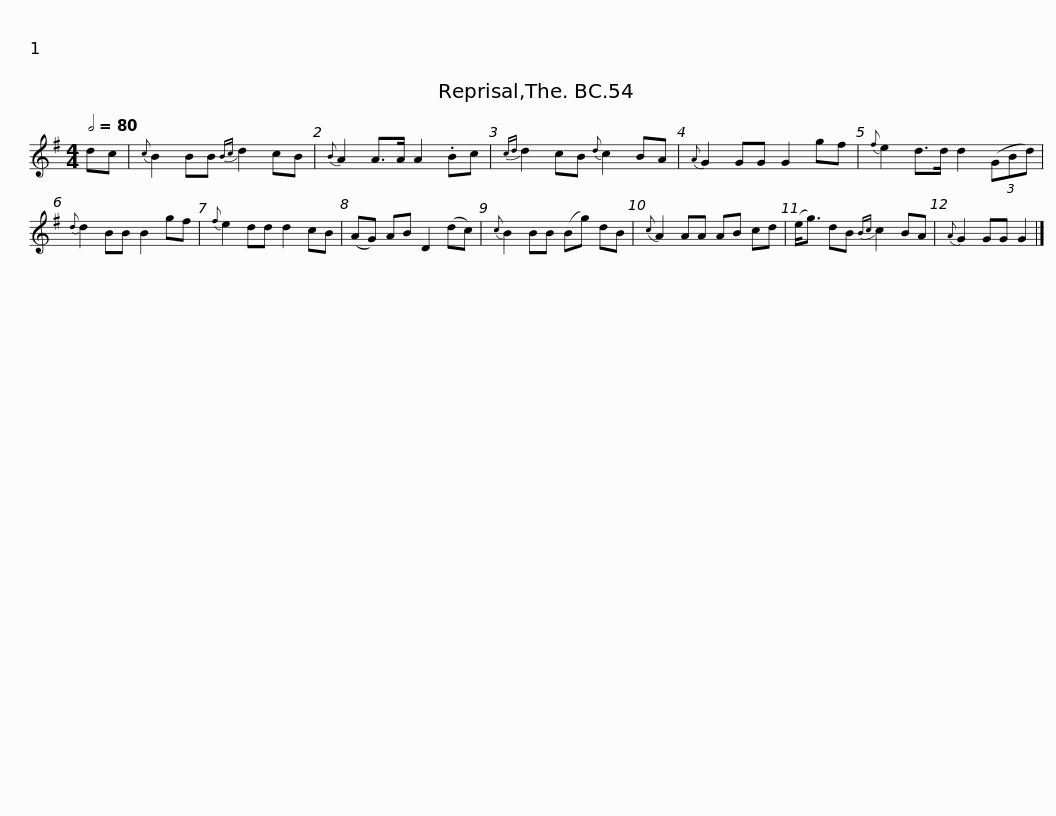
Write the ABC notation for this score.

X:1
L:1/8
Q:1/2=80
M:4/4
I:linebreak $
K:G
V:1 treble
V:1
 dc |{c} B2 BB{Bc} d2 cB |{B} A2 A>A A2 .Bc |{cd} d2 cB{d} c2 BA |{A} G2 GG G2 gf |$ %5
{f} e2 d>d d2 (3(GBd) |{d} d2 BB B2 gf |{f} e2 dd d2 cB | (AG) AB D2 (dc) |${c} B2 BB (Bg) dB | %10
{c} A2 AA AB cd | (e<g) dB{Bc} c2 BA |{A} G2 GG G2 |] %13
